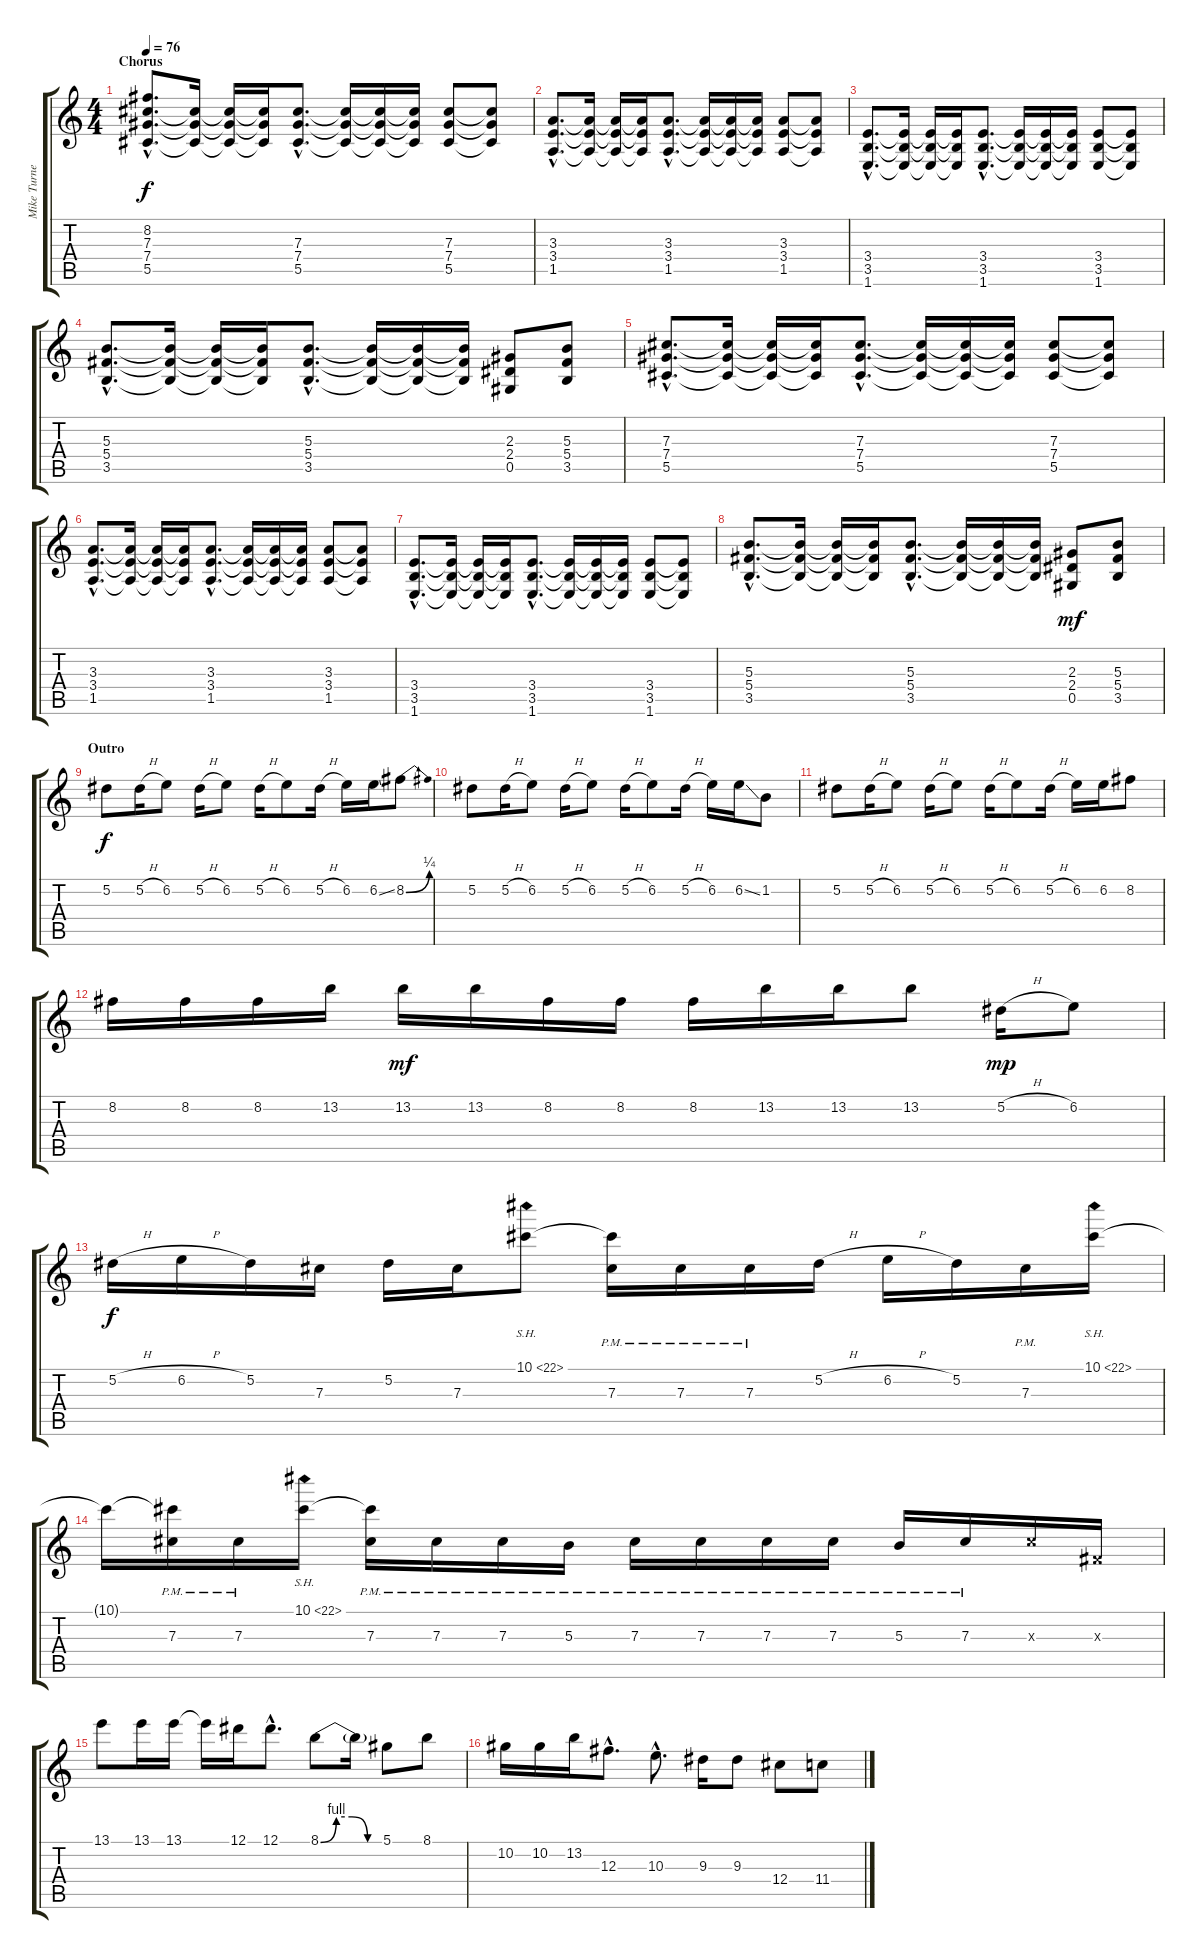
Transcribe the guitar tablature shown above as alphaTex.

\track ("Mike Turner(Lead Guitar)" "Mike Turne") {instrument distortionguitar}
\staff {score tabs}
\tuning (Eb4 Bb3 Gb3 Db3 Ab2 Eb2) {hide}
\ts (4 4)
\section ("" "Chorus")
\tempo 76
\clef g2
\ks c
(8.2{hac t} 7.3{hac} 7.4{hac} 5.5{hac}).8{d dy f} (7.3{t} 7.4{t} 5.5{t}).16 (7.3{t} 7.4{t} 5.5{t}).16 (7.3{t} 7.4{t} 5.5{t}).16 (7.3{hac} 7.4{hac} 5.5{hac}).8{d} (7.3{t} 7.4{t} 5.5{t}).16 (7.3{t} 7.4{t} 5.5{t}).16 (7.3{t} 7.4{t} 5.5{t}).16 (7.3 7.4 5.5).8 (7.3{t} 7.4{t} 5.5{t}).8 |
(3.3{hac} 3.4{hac} 1.5{hac}).8{d} (3.3{t} 3.4{t} 1.5{t}).16 (3.3{t} 3.4{t} 1.5{t}).16 (3.3{t} 3.4{t} 1.5{t}).16 (3.3{hac} 3.4{hac} 1.5{hac}).8{d} (3.3{t} 3.4{t} 1.5{t}).16 (3.3{t} 3.4{t} 1.5{t}).16 (3.3{t} 3.4{t} 1.5{t}).16 (3.3 3.4 1.5).8 (3.3{t} 3.4{t} 1.5{t}).8 |
(3.4{hac} 3.5{hac} 1.6{hac}).8{d} (3.4{t} 3.5{t} 1.6{t}).16 (3.4{t} 3.5{t} 1.6{t}).16 (3.4{t} 3.5{t} 1.6{t}).16 (3.4{hac} 3.5{hac} 1.6{hac}).8{d} (3.4{t} 3.5{t} 1.6{t}).16 (3.4{t} 3.5{t} 1.6{t}).16 (3.4{t} 3.5{t} 1.6{t}).16 (3.4 3.5 1.6).8 (3.4{t} 3.5{t} 1.6{t}).8 |
(5.3{hac} 5.4{hac} 3.5{hac}).8{d} (5.3{t} 5.4{t} 3.5{t}).16 (5.3{t} 5.4{t} 3.5{t}).16 (5.3{t} 5.4{t} 3.5{t}).16 (5.3{hac} 5.4{hac} 3.5{hac}).8{d} (5.3{t} 5.4{t} 3.5{t}).16 (5.3{t} 5.4{t} 3.5{t}).16 (5.3{t} 5.4{t} 3.5{t}).16 (2.3 2.4 0.5).8 (5.3 5.4 3.5).8 |
(7.3{hac} 7.4{hac} 5.5{hac}).8{d} (7.3{t} 7.4{t} 5.5{t}).16 (7.3{t} 7.4{t} 5.5{t}).16 (7.3{t} 7.4{t} 5.5{t}).16 (7.3{hac} 7.4{hac} 5.5{hac}).8{d} (7.3{t} 7.4{t} 5.5{t}).16 (7.3{t} 7.4{t} 5.5{t}).16 (7.3{t} 7.4{t} 5.5{t}).16 (7.3 7.4 5.5).8 (7.3{t} 7.4{t} 5.5{t}).8 |
(3.3{hac} 3.4{hac} 1.5{hac}).8{d} (3.3{t} 3.4{t} 1.5{t}).16 (3.3{t} 3.4{t} 1.5{t}).16 (3.3{t} 3.4{t} 1.5{t}).16 (3.3{hac} 3.4{hac} 1.5{hac}).8{d} (3.3{t} 3.4{t} 1.5{t}).16 (3.3{t} 3.4{t} 1.5{t}).16 (3.3{t} 3.4{t} 1.5{t}).16 (3.3 3.4 1.5).8 (3.3{t} 3.4{t} 1.5{t}).8 |
(3.4{hac} 3.5{hac} 1.6{hac}).8{d} (3.4{t} 3.5{t} 1.6{t}).16 (3.4{t} 3.5{t} 1.6{t}).16 (3.4{t} 3.5{t} 1.6{t}).16 (3.4{hac} 3.5{hac} 1.6{hac}).8{d} (3.4{t} 3.5{t} 1.6{t}).16 (3.4{t} 3.5{t} 1.6{t}).16 (3.4{t} 3.5{t} 1.6{t}).16 (3.4 3.5 1.6).8 (3.4{t} 3.5{t} 1.6{t}).8 |
(5.3{hac} 5.4{hac} 3.5{hac}).8{d} (5.3{t} 5.4{t} 3.5{t}).16 (5.3{t} 5.4{t} 3.5{t}).16 (5.3{t} 5.4{t} 3.5{t}).16 (5.3{hac} 5.4{hac} 3.5{hac}).8{d} (5.3{t} 5.4{t} 3.5{t}).16 (5.3{t} 5.4{t} 3.5{t}).16 (5.3{t} 5.4{t} 3.5{t}).16 (2.3 2.4 0.5).8{dy mf} (5.3 5.4 3.5).8 |
\section ("" "Outro")
5.2.8{dy f} 5.2{h}.16 6.2.8 5.2{h}.16 6.2.8 5.2{h}.16 6.2.8 5.2{h}.16 6.2.16 6.2{ss}.16 8.2{be (bend 0 0 60 1)}.8 |
5.2.8 5.2{h}.16 6.2.8 5.2{h}.16 6.2.8 5.2{h}.16 6.2.8 5.2{h}.16 6.2.16 6.2{ss}.16 1.2.8 |
5.2.8 5.2{h}.16 6.2.8 5.2{h}.16 6.2.8 5.2{h}.16 6.2.8 5.2{h}.16 6.2.16 6.2.16 8.2.8 |
8.2.16 8.2.16 8.2.16 13.2.16 13.2.16{dy mf} 13.2.16 8.2.16 8.2.16 8.2.16 13.2.16 13.2.16 13.2.8 5.2{h}.16{dy mp} 6.2.8 |
5.2{h}.16{dy f} 6.2{h}.16 5.2.16 7.3.16 5.2.16 7.3.16 10.1{sh 12}.8 (10.1{t} 7.3{pm}).16 7.3{pm}.16 7.3{pm}.16 5.2{h}.16 6.2{h}.16 5.2.16 7.3{pm}.16 10.1{sh 12}.16 |
10.1{t}.16 (10.1{t} 7.3{pm}).16 7.3{pm}.16 10.1{sh 12}.16 (10.1{t} 7.3{pm}).16 7.3{pm}.16 7.3{pm}.16 5.3{pm}.16 7.3{pm}.16 7.3{pm}.16 7.3{pm}.16 7.3{pm}.16 5.3{pm}.16 7.3{pm}.16 7.3{x}.16 0.3{x}.16 |
13.1.8 13.1.16 13.1.16 13.1{t}.16 12.1.16 12.1{hac}.8{d} 8.1{be (custom 0 0 15 4 30 4 45 0 60 0)}.8 8.1{t}.16 5.1.8 8.1.8 |
10.2.16 10.2.16 13.2.16 12.3{hac}.8{d} 10.3{hac}.8{d} 9.3.16 9.3.8 12.4.8 11.4{ss}.8
